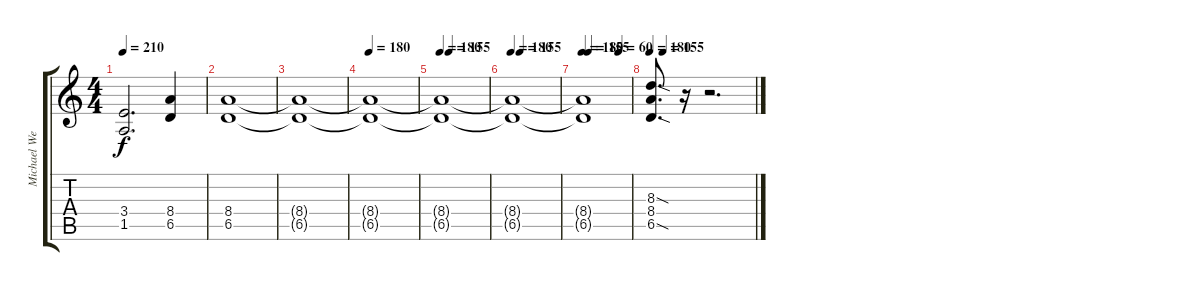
\track ("Michael Weikath" "Michael We") {instrument distortionguitar}
\staff {score tabs}
\tuning (Eb4 Bb3 Gb3 Db3 Ab2 Eb2) {hide}
\ts (4 4)
\tempo 210
\clef g2
\ks c
(3.4 1.5).2{d dy f} (8.4 6.5).4 |
(8.4 6.5).1 |
(8.4{t} 6.5{t}).1 |
\tempo 180
(8.4{t} 6.5{t}).1 |
\tempo 180
\tempo (155 0.1875)
(8.4{t} 6.5{t}).1 |
\tempo 180
\tempo (155 0.1875)
(8.4{t} 6.5{t}).1 |
\tempo 180
\tempo (155 0.125)
\tempo (60 0.75)
(8.4{t} 6.5{t}).1 |
\tempo 180
\tempo (155 0.125)
(8.3{sod} 8.4 6.5{sod}).8{d} r.16 r.2{d}
